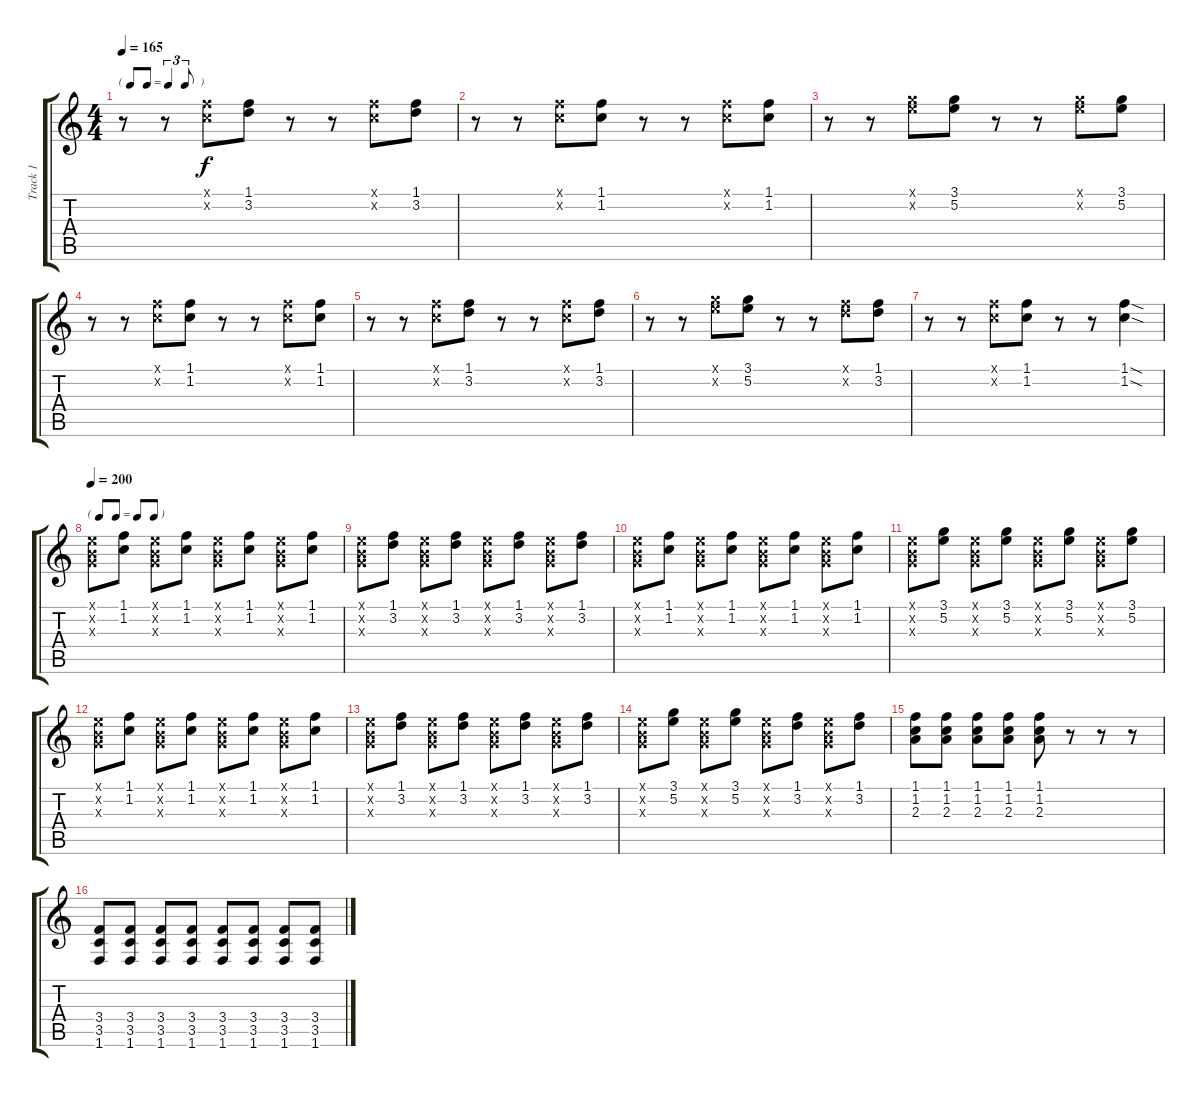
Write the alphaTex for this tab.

\track ("Track 1" "Track 1") {instrument distortionguitar}
\staff {score tabs}
\tuning (E4 B3 G3 D3 A2 E2) {hide}
\ts (4 4)
\tf triplet8th
\tempo 165
\clef g2
\ks c
r.8{dy f} r.8 (1.1{x} 1.2{x}).8 (1.1 3.2).8 r.8 r.8 (1.1{x} 1.2{x}).8 (1.1 3.2).8 |
r.8 r.8 (1.1{x} 1.2{x}).8 (1.1 1.2).8 r.8 r.8 (1.1{x} 1.2{x}).8 (1.1 1.2).8 |
r.8 r.8 (3.1{x} 5.2{x}).8 (3.1 5.2).8 r.8 r.8 (3.1{x} 5.2{x}).8 (3.1 5.2).8 |
r.8 r.8 (1.1{x} 1.2{x}).8 (1.1 1.2).8 r.8 r.8 (1.1{x} 1.2{x}).8 (1.1 1.2).8 |
r.8 r.8 (1.1{x} 1.2{x}).8 (1.1 3.2).8 r.8 r.8 (1.1{x} 1.2{x}).8 (1.1 3.2).8 |
r.8 r.8 (3.1{x} 5.2{x}).8 (3.1 5.2).8 r.8 r.8 (1.1{x} 3.2{x}).8 (1.1 3.2).8 |
r.8 r.8 (1.1{x} 1.2{x}).8 (1.1 1.2).8 r.8 r.8 (1.1{sod} 1.2{sod}).4 |
\tf none
\tempo 200
(0.1{x} 0.2{x} 0.3{x}).8{balance 16 instrument electricguitarclean} (1.1 1.2).8 (0.1{x} 0.2{x} 0.3{x}).8 (1.1 1.2).8 (0.1{x} 0.2{x} 0.3{x}).8 (1.1 1.2).8 (0.1{x} 0.2{x} 0.3{x}).8 (1.1 1.2).8 |
(0.1{x} 0.2{x} 0.3{x}).8 (1.1 3.2).8 (0.1{x} 0.2{x} 0.3{x}).8 (1.1 3.2).8 (0.1{x} 0.2{x} 0.3{x}).8 (1.1 3.2).8 (0.1{x} 0.2{x} 0.3{x}).8 (1.1 3.2).8 |
(0.1{x} 0.2{x} 0.3{x}).8 (1.1 1.2).8 (0.1{x} 0.2{x} 0.3{x}).8 (1.1 1.2).8 (0.1{x} 0.2{x} 0.3{x}).8 (1.1 1.2).8 (0.1{x} 0.2{x} 0.3{x}).8 (1.1 1.2).8 |
(0.1{x} 0.2{x} 0.3{x}).8 (3.1 5.2).8 (0.1{x} 0.2{x} 0.3{x}).8 (3.1 5.2).8 (0.1{x} 0.2{x} 0.3{x}).8 (3.1 5.2).8 (0.1{x} 0.2{x} 0.3{x}).8 (3.1 5.2).8 |
(0.1{x} 0.2{x} 0.3{x}).8 (1.1 1.2).8 (0.1{x} 0.2{x} 0.3{x}).8 (1.1 1.2).8 (0.1{x} 0.2{x} 0.3{x}).8 (1.1 1.2).8 (0.1{x} 0.2{x} 0.3{x}).8 (1.1 1.2).8 |
(0.1{x} 0.2{x} 0.3{x}).8 (1.1 3.2).8 (0.1{x} 0.2{x} 0.3{x}).8 (1.1 3.2).8 (0.1{x} 0.2{x} 0.3{x}).8 (1.1 3.2).8 (0.1{x} 0.2{x} 0.3{x}).8 (1.1 3.2).8 |
(0.1{x} 0.2{x} 0.3{x}).8 (3.1 5.2).8 (0.1{x} 0.2{x} 0.3{x}).8 (3.1 5.2).8 (0.1{x} 0.2{x} 0.3{x}).8 (1.1 3.2).8 (0.1{x} 0.2{x} 0.3{x}).8 (1.1 3.2).8 |
(1.1 1.2 2.3).8 (1.1 1.2 2.3).8 (1.1 1.2 2.3).8 (1.1 1.2 2.3).8 (1.1 1.2 2.3).8 r.8 r.8 r.8 |
(3.4 3.5 1.6).8{balance 8 instrument distortionguitar} (3.4 3.5 1.6).8 (3.4 3.5 1.6).8 (3.4 3.5 1.6).8 (3.4 3.5 1.6).8 (3.4 3.5 1.6).8 (3.4 3.5 1.6).8 (3.4 3.5 1.6).8
